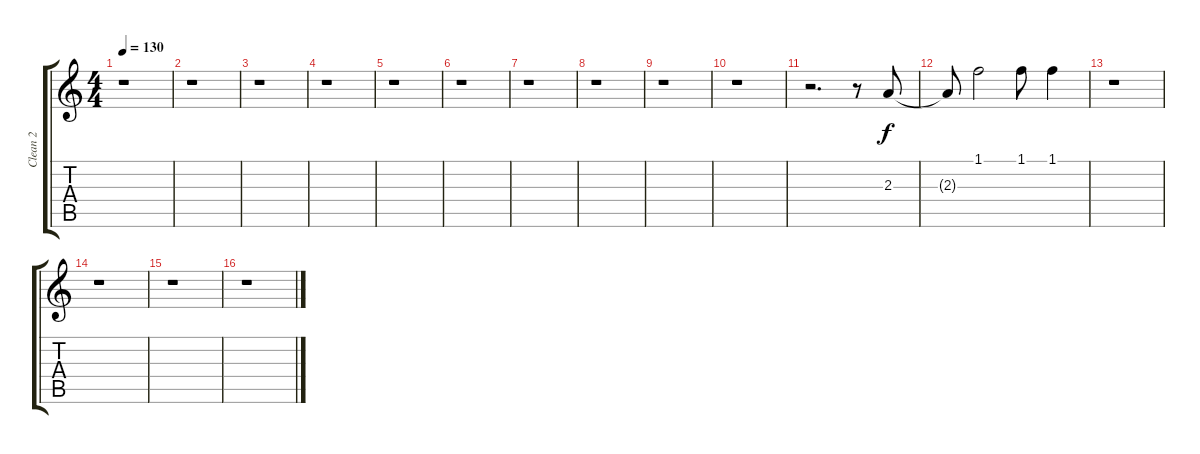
\track ("Clean 2" "Clean 2") {instrument electricguitarclean}
\staff {score tabs}
\tuning (E4 B3 G3 D3 A2 E2) {hide}
\ts (4 4)
\tempo 130
\clef g2
\ks c
r.1{dy f} |
r.1 |
r.1 |
r.1 |
r.1 |
r.1 |
r.1 |
r.1 |
r.1 |
r.1 |
r.2{d} r.8 2.3.8 |
2.3{t}.8 1.1.2 1.1.8 1.1.4 |
r.1 |
r.1 |
r.1 |
r.1
